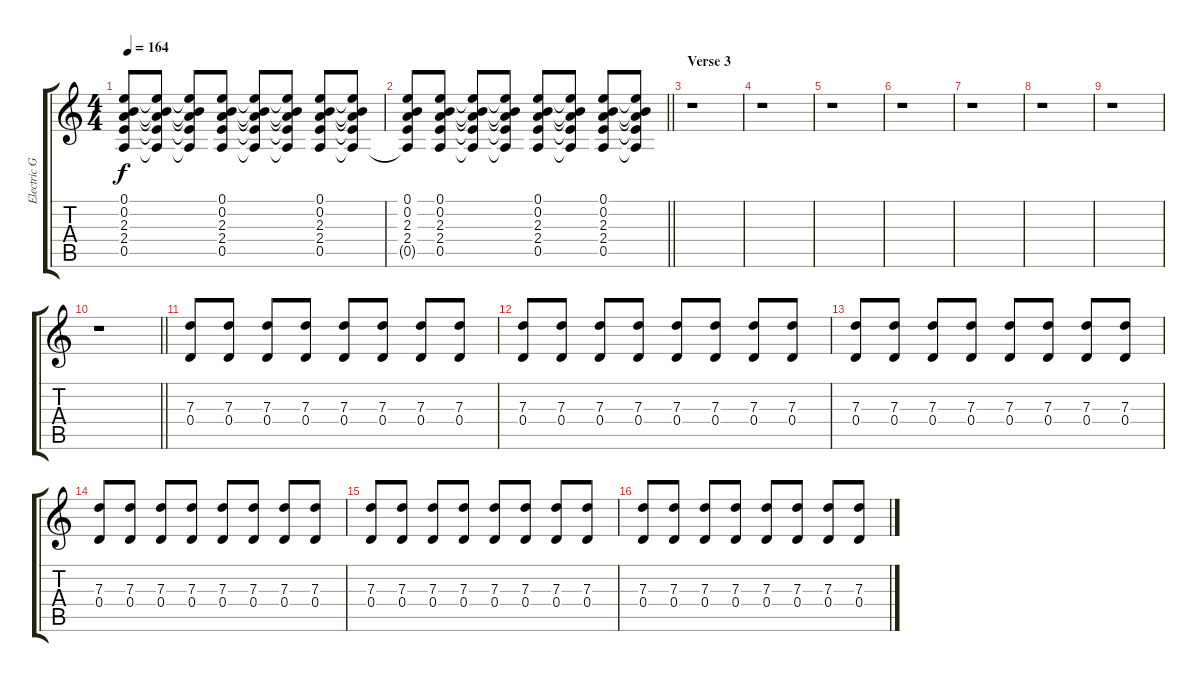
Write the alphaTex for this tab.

\track ("Electric Guitar" "Electric G") {instrument distortionguitar}
\staff {score tabs}
\tuning (E4 B3 G3 D3 A2 D2) {hide}
\ts (4 4)
\tempo 164
\clef g2
\ks c
(0.1 0.2 2.3 2.4 0.5).8{dy f} (0.1{t} 0.2{t} 2.3{t} 2.4{t} 0.5{t}).8 (0.1{t} 0.2{t} 2.3{t} 2.4{t} 0.5{t}).8 (0.1 0.2 2.3 2.4 0.5).8 (0.1{t} 0.2{t} 2.3{t} 2.4{t} 0.5{t}).8 (0.1{t} 0.2{t} 2.3{t} 2.4{t} 0.5{t}).8 (0.1 0.2 2.3 2.4 0.5).8 (0.1{t} 0.2{t} 2.3{t} 2.4{t} 0.5{t}).8 |
\barLineRight lightlight
(0.1 0.2 2.3 2.4 0.5{t}).8 (0.1 0.2 2.3 2.4 0.5).8 (0.1{t} 0.2{t} 2.3{t} 2.4{t} 0.5{t}).8 (0.1{t} 0.2{t} 2.3{t} 2.4{t} 0.5{t}).8 (0.1 0.2 2.3 2.4 0.5).8 (0.1{t} 0.2{t} 2.3{t} 2.4{t} 0.5{t}).8 (0.1 0.2 2.3 2.4 0.5).8 (0.1{t} 0.2{t} 2.3{t} 2.4{t} 0.5{t}).8 |
\section ("" "Verse 3")
r.1 |
r.1 |
r.1 |
r.1 |
r.1 |
r.1 |
r.1 |
\barLineRight lightlight
r.1 |
(7.3 0.4).8 (7.3 0.4).8 (7.3 0.4).8 (7.3 0.4).8 (7.3 0.4).8 (7.3 0.4).8 (7.3 0.4).8 (7.3 0.4).8 |
(7.3 0.4).8 (7.3 0.4).8 (7.3 0.4).8 (7.3 0.4).8 (7.3 0.4).8 (7.3 0.4).8 (7.3 0.4).8 (7.3 0.4).8 |
(7.3 0.4).8 (7.3 0.4).8 (7.3 0.4).8 (7.3 0.4).8 (7.3 0.4).8 (7.3 0.4).8 (7.3 0.4).8 (7.3 0.4).8 |
(7.3 0.4).8 (7.3 0.4).8 (7.3 0.4).8 (7.3 0.4).8 (7.3 0.4).8 (7.3 0.4).8 (7.3 0.4).8 (7.3 0.4).8 |
(7.3 0.4).8 (7.3 0.4).8 (7.3 0.4).8 (7.3 0.4).8 (7.3 0.4).8 (7.3 0.4).8 (7.3 0.4).8 (7.3 0.4).8 |
(7.3 0.4).8 (7.3 0.4).8 (7.3 0.4).8 (7.3 0.4).8 (7.3 0.4).8 (7.3 0.4).8 (7.3 0.4).8 (7.3 0.4).8
